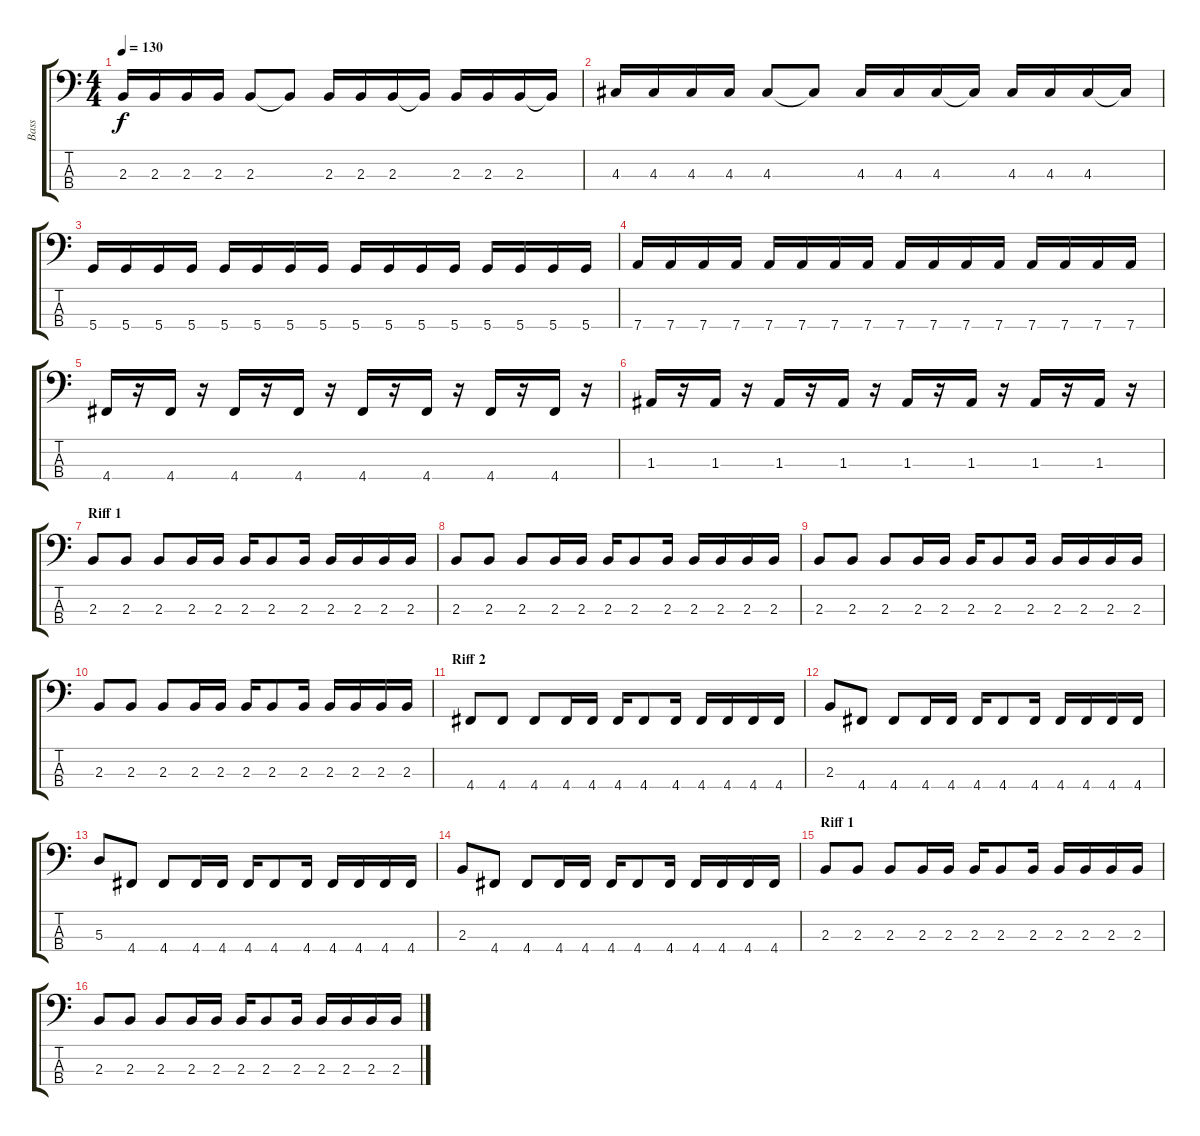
\track ("Bass" "Bass") {instrument electricbassfinger}
\staff {score tabs}
\tuning (G2 D2 A1 D1) {hide}
\ts (4 4)
\tempo 130
\clef f4
\ks c
2.3.16{dy f} 2.3.16 2.3.16 2.3.16 2.3.8 2.3{t}.8 2.3.16 2.3.16 2.3.16 2.3{t}.16 2.3.16 2.3.16 2.3.16 2.3{t}.16 |
4.3.16 4.3.16 4.3.16 4.3.16 4.3.8 4.3{t}.8 4.3.16 4.3.16 4.3.16 4.3{t}.16 4.3.16 4.3.16 4.3.16 4.3{t}.16 |
5.4.16 5.4.16 5.4.16 5.4.16 5.4.16 5.4.16 5.4.16 5.4.16 5.4.16 5.4.16 5.4.16 5.4.16 5.4.16 5.4.16 5.4.16 5.4.16 |
7.4.16 7.4.16 7.4.16 7.4.16 7.4.16 7.4.16 7.4.16 7.4.16 7.4.16 7.4.16 7.4.16 7.4.16 7.4.16 7.4.16 7.4.16 7.4.16 |
4.4.16 r.16 4.4.16 r.16 4.4.16 r.16 4.4.16 r.16 4.4.16 r.16 4.4.16 r.16 4.4.16 r.16 4.4.16 r.16 |
1.3.16 r.16 1.3.16 r.16 1.3.16 r.16 1.3.16 r.16 1.3.16 r.16 1.3.16 r.16 1.3.16 r.16 1.3.16 r.16 |
\section ("" "Riff 1")
2.3.8 2.3.8 2.3.8 2.3.16 2.3.16 2.3.16 2.3.8 2.3.16 2.3.16 2.3.16 2.3.16 2.3.16 |
2.3.8 2.3.8 2.3.8 2.3.16 2.3.16 2.3.16 2.3.8 2.3.16 2.3.16 2.3.16 2.3.16 2.3.16 |
2.3.8 2.3.8 2.3.8 2.3.16 2.3.16 2.3.16 2.3.8 2.3.16 2.3.16 2.3.16 2.3.16 2.3.16 |
2.3.8 2.3.8 2.3.8 2.3.16 2.3.16 2.3.16 2.3.8 2.3.16 2.3.16 2.3.16 2.3.16 2.3.16 |
\section ("" "Riff 2")
4.4.8 4.4.8 4.4.8 4.4.16 4.4.16 4.4.16 4.4.8 4.4.16 4.4.16 4.4.16 4.4.16 4.4.16 |
2.3.8 4.4.8 4.4.8 4.4.16 4.4.16 4.4.16 4.4.8 4.4.16 4.4.16 4.4.16 4.4.16 4.4.16 |
5.3.8 4.4.8 4.4.8 4.4.16 4.4.16 4.4.16 4.4.8 4.4.16 4.4.16 4.4.16 4.4.16 4.4.16 |
2.3.8 4.4.8 4.4.8 4.4.16 4.4.16 4.4.16 4.4.8 4.4.16 4.4.16 4.4.16 4.4.16 4.4.16 |
\section ("" "Riff 1")
2.3.8 2.3.8 2.3.8 2.3.16 2.3.16 2.3.16 2.3.8 2.3.16 2.3.16 2.3.16 2.3.16 2.3.16 |
2.3.8 2.3.8 2.3.8 2.3.16 2.3.16 2.3.16 2.3.8 2.3.16 2.3.16 2.3.16 2.3.16 2.3.16
